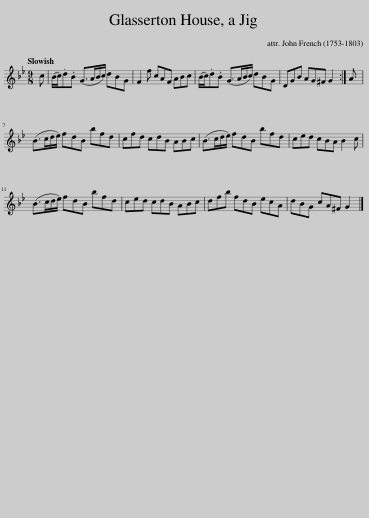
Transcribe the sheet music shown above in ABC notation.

X:1
L:1/8
Q:1/4=120
M:9/8
I:linebreak $
K:Gmin
V:1 treble
V:1
 c | (B/c/).d.B (G>AB/c/) dBG | F2 f cAF ABc | (B/c/).d.B (G>AB/c/) dBG | DGB AG^F G2 :| %5
 A |$ (B>cd/e/) fdB bfd | cfd cdB ABc | (B>cd/e/) fdB bfd | ced cBA B2 c |$ %10
 (B>cd/e/) fdB bfd | ced cdB ABc | dfb fdB ecA | dBG cA^F G2 |] %14
